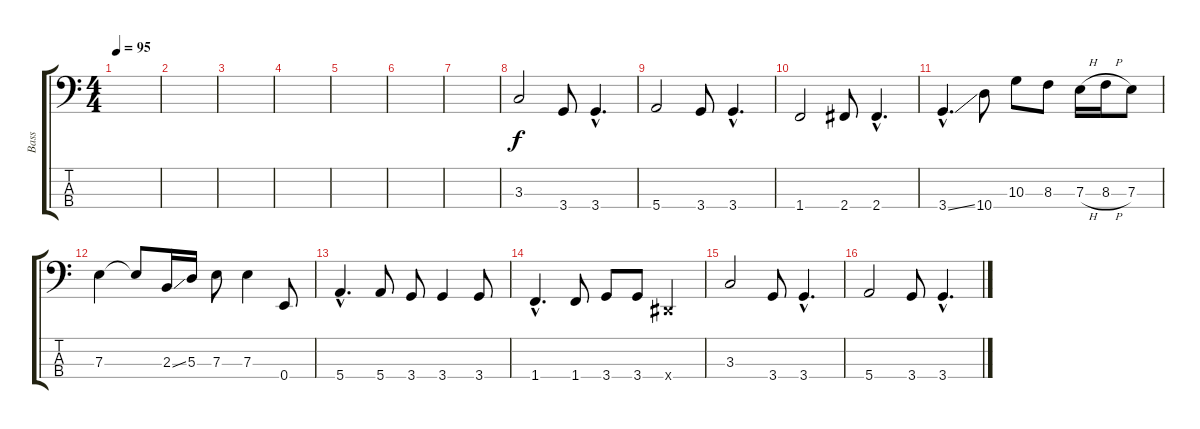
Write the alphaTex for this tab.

\track ("Bass" "Bass") {instrument electricbassfinger}
\staff {score tabs}
\tuning (G2 D2 A1 E1) {hide}
\ts (4 4)
\tempo 95
\clef f4
\ks c
|
|
|
|
|
|
|
3.3.2 3.4.8 3.4{hac}.4{d} |
5.4.2 3.4.8 3.4{hac}.4{d} |
1.4.2 2.4.8 2.4{hac}.4{d} |
3.4{ss hac}.4{d} 10.4.8 10.3.8 8.3.8 7.3{h}.16 8.3{h}.16 7.3.8 |
7.3.4 7.3{t}.8 2.3{ss}.16 5.3.16 7.3.8 7.3.4 0.4.8 |
5.4{hac}.4{d} 5.4.8 3.4.8 3.4.4 3.4.8 |
1.4{hac}.4{d} 1.4.8 3.4.8 3.4.8 -1.4{x}.4 |
3.3.2 3.4.8 3.4{hac}.4{d} |
5.4.2 3.4.8 3.4{hac}.4{d}
